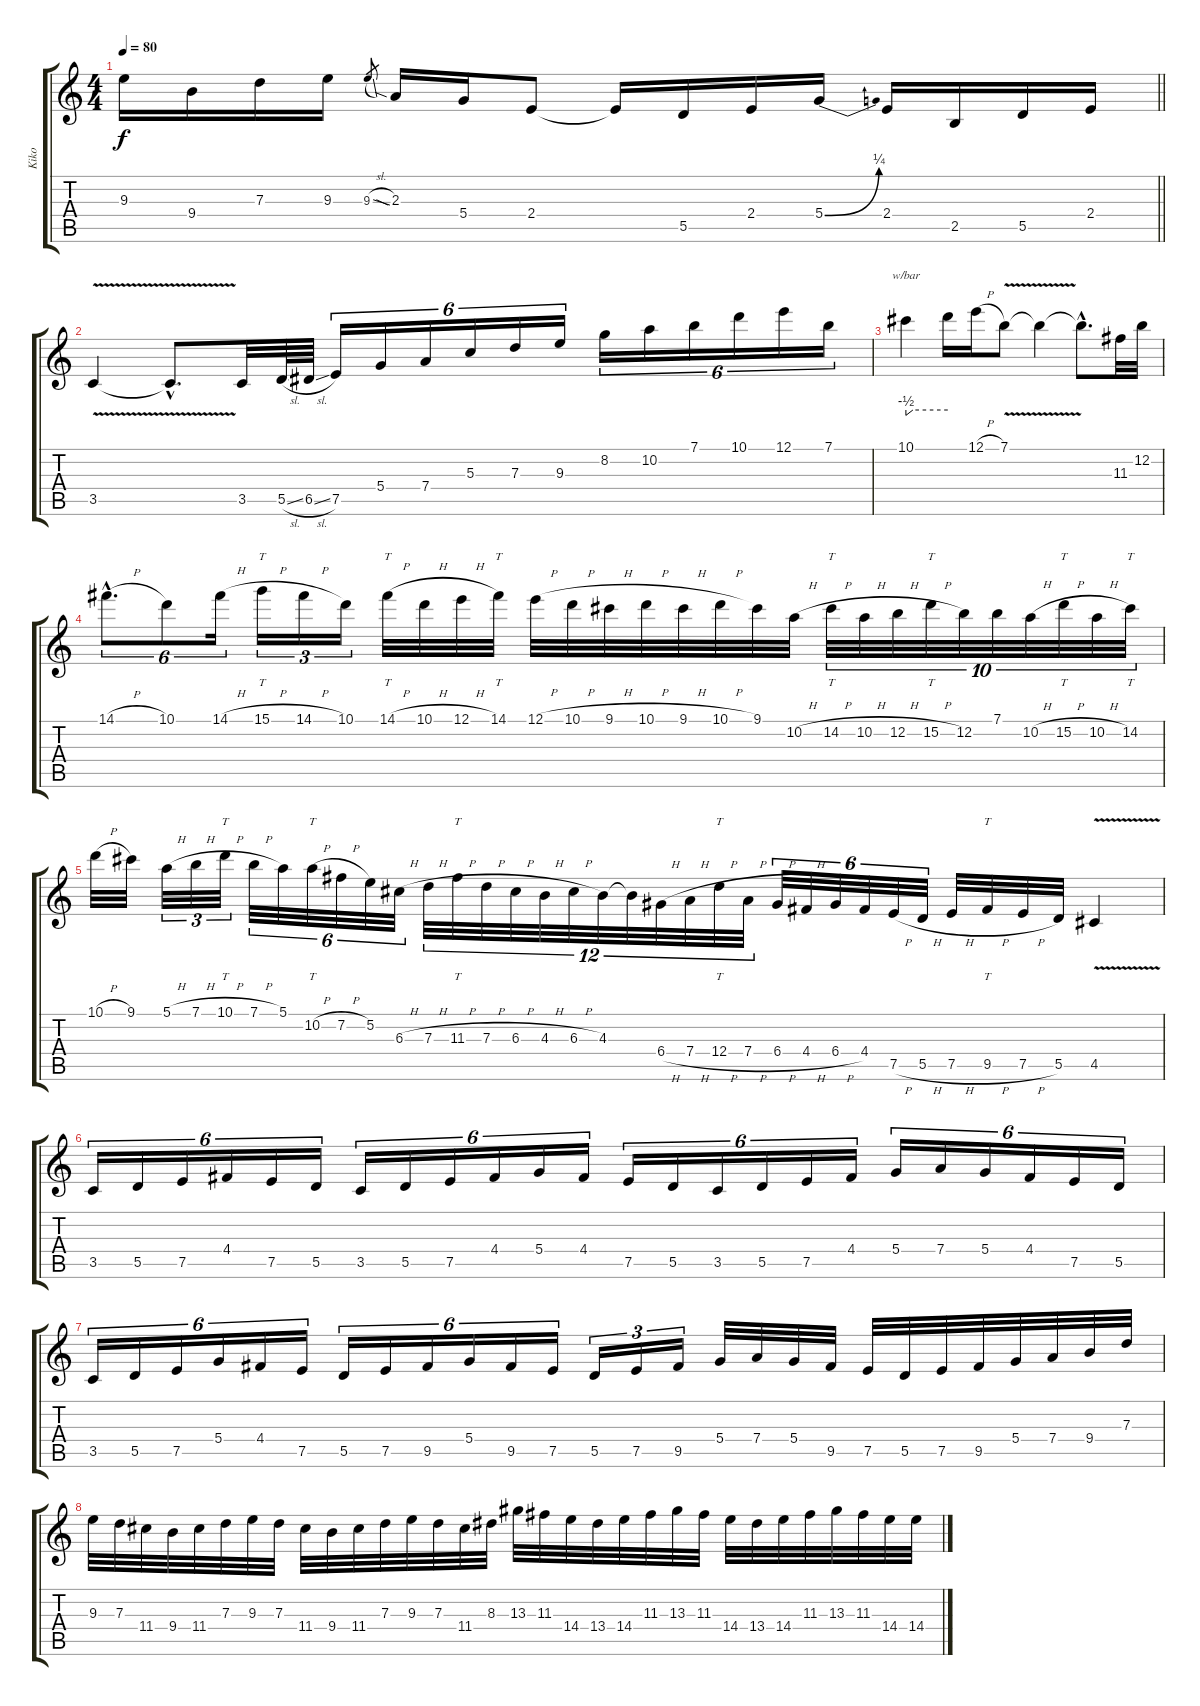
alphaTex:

\track ("Kiko" "Kiko") {instrument distortionguitar}
\staff {score tabs}
\tuning (E4 B3 G3 D3 A2 E2) {hide}
\ts (4 4)
\tempo 80
\clef g2
\barLineRight lightlight
\ks c
9.3.16{dy f} 9.4.16 7.3.16 9.3.16 9.3{sl}.8{gr} 2.3{sia}.16 5.4.16 2.4.8 2.4{t}.16 5.5.16 2.4.16 5.4{be (bend 0 0 60 1)}.16 2.4.16 2.5.16 5.5.16 2.4.16 |
3.5{v}.4 3.5{hac t}.8{d} 3.5.32 5.5{sl}.64 6.5{sl}.64 7.5.16{tu (6 4)} 5.4.16{tu (6 4)} 7.4.16{tu (6 4)} 5.3.16{tu (6 4)} 7.3.16{tu (6 4)} 9.3.16{tu (6 4)} 8.2.16{tu (6 4)} 10.2.16{tu (6 4)} 7.1.16{tu (6 4)} 10.1.16{tu (6 4)} 12.1.16{tu (6 4)} 7.1.16{tu (6 4)} |
10.1.4{tbe (custom default 0 -2 10 0 60 0)} 10.1{t}.16 12.1{h}.16 7.1{v}.8 7.1{t}.4 7.1{hac t}.8{d} 11.3.32 12.2.32 |
14.1{h hac}.8{d tu (6 4)} 10.1.8{tu (6 4)} 14.1{h}.16{tu (6 4)} 15.1{h}.16{tt tu (3 2)} 14.1{h}.16{tu (3 2)} 10.1.16{tu (3 2)} 14.1{h}.32{tt} 10.1{h}.32 12.1{h}.32 14.1.32{tt} 12.1{h}.32 10.1{h}.32 9.1{h}.32 10.1{h}.32 9.1{h}.32 10.1{h}.32 9.1.32 10.2{h}.32 14.2{h}.32{tt tu (10 8)} 10.2{h}.32{tu (10 8)} 12.2{h}.32{tu (10 8)} 15.2{h}.32{tt tu (10 8)} 12.2.32{tu (10 8)} 7.1.32{tu (10 8)} 10.2{h}.32{tu (10 8)} 15.2{h}.32{tt tu (10 8)} 10.2{h}.32{tu (10 8)} 14.2.32{tt tu (10 8)} |
10.1{h}.32 9.1.32 5.1{h}.32{tu (3 2)} 7.1{h}.32{tu (3 2)} 10.1{h}.32{tt tu (3 2)} 7.1{h}.32{tu (6 4)} 5.1.32{tu (6 4)} 10.2{h}.32{tt tu (6 4)} 7.2{h}.32{tu (6 4)} 5.2.32{tu (6 4)} 6.3{h}.32{tu (6 4)} 7.3{h}.32{tu (12 8)} 11.3{h}.32{tt tu (12 8)} 7.3{h}.32{tu (12 8)} 6.3{h}.32{tu (12 8)} 4.3{h}.32{tu (12 8)} 6.3{h}.32{tu (12 8)} 4.3.32{tu (12 8)} 4.3{t}.32{tu (12 8)} 6.4{h}.32{tu (12 8)} 7.4{h}.32{tu (12 8)} 12.4{h}.32{tt tu (12 8)} 7.4{h}.32{tu (12 8)} 6.4{h}.32{tu (6 4)} 4.4{h}.32{tu (6 4)} 6.4{h}.32{tu (6 4)} 4.4.32{tu (6 4)} 7.5{h}.32{tu (6 4)} 5.5{h}.32{tu (6 4)} 7.5{h}.32 9.5{h}.32{tt} 7.5{h}.32 5.5.32 4.5{v}.4 |
3.5.16{tu (6 4)} 5.5.16{tu (6 4)} 7.5.16{tu (6 4)} 4.4.16{tu (6 4)} 7.5.16{tu (6 4)} 5.5.16{tu (6 4)} 3.5.16{tu (6 4)} 5.5.16{tu (6 4)} 7.5.16{tu (6 4)} 4.4.16{tu (6 4)} 5.4.16{tu (6 4)} 4.4.16{tu (6 4)} 7.5.16{tu (6 4)} 5.5.16{tu (6 4)} 3.5.16{tu (6 4)} 5.5.16{tu (6 4)} 7.5.16{tu (6 4)} 4.4.16{tu (6 4)} 5.4.16{tu (6 4)} 7.4.16{tu (6 4)} 5.4.16{tu (6 4)} 4.4.16{tu (6 4)} 7.5.16{tu (6 4)} 5.5.16{tu (6 4)} |
3.5.16{tu (6 4)} 5.5.16{tu (6 4)} 7.5.16{tu (6 4)} 5.4.16{tu (6 4)} 4.4.16{tu (6 4)} 7.5.16{tu (6 4)} 5.5.16{tu (6 4)} 7.5.16{tu (6 4)} 9.5.16{tu (6 4)} 5.4.16{tu (6 4)} 9.5.16{tu (6 4)} 7.5.16{tu (6 4)} 5.5.16{tu (3 2)} 7.5.16{tu (3 2)} 9.5.16{tu (3 2)} 5.4.32 7.4.32 5.4.32 9.5.32 7.5.32 5.5.32 7.5.32 9.5.32 5.4.32 7.4.32 9.4.32 7.3.32 |
9.3.32 7.3.32 11.4.32 9.4.32 11.4.32 7.3.32 9.3.32 7.3.32 11.4.32 9.4.32 11.4.32 7.3.32 9.3.32 7.3.32 11.4.32 8.3.32 13.3.32 11.3.32 14.4.32 13.4.32 14.4.32 11.3.32 13.3.32 11.3.32 14.4.32 13.4.32 14.4.32 11.3.32 13.3.32 11.3.32 14.4.32 14.4.32
